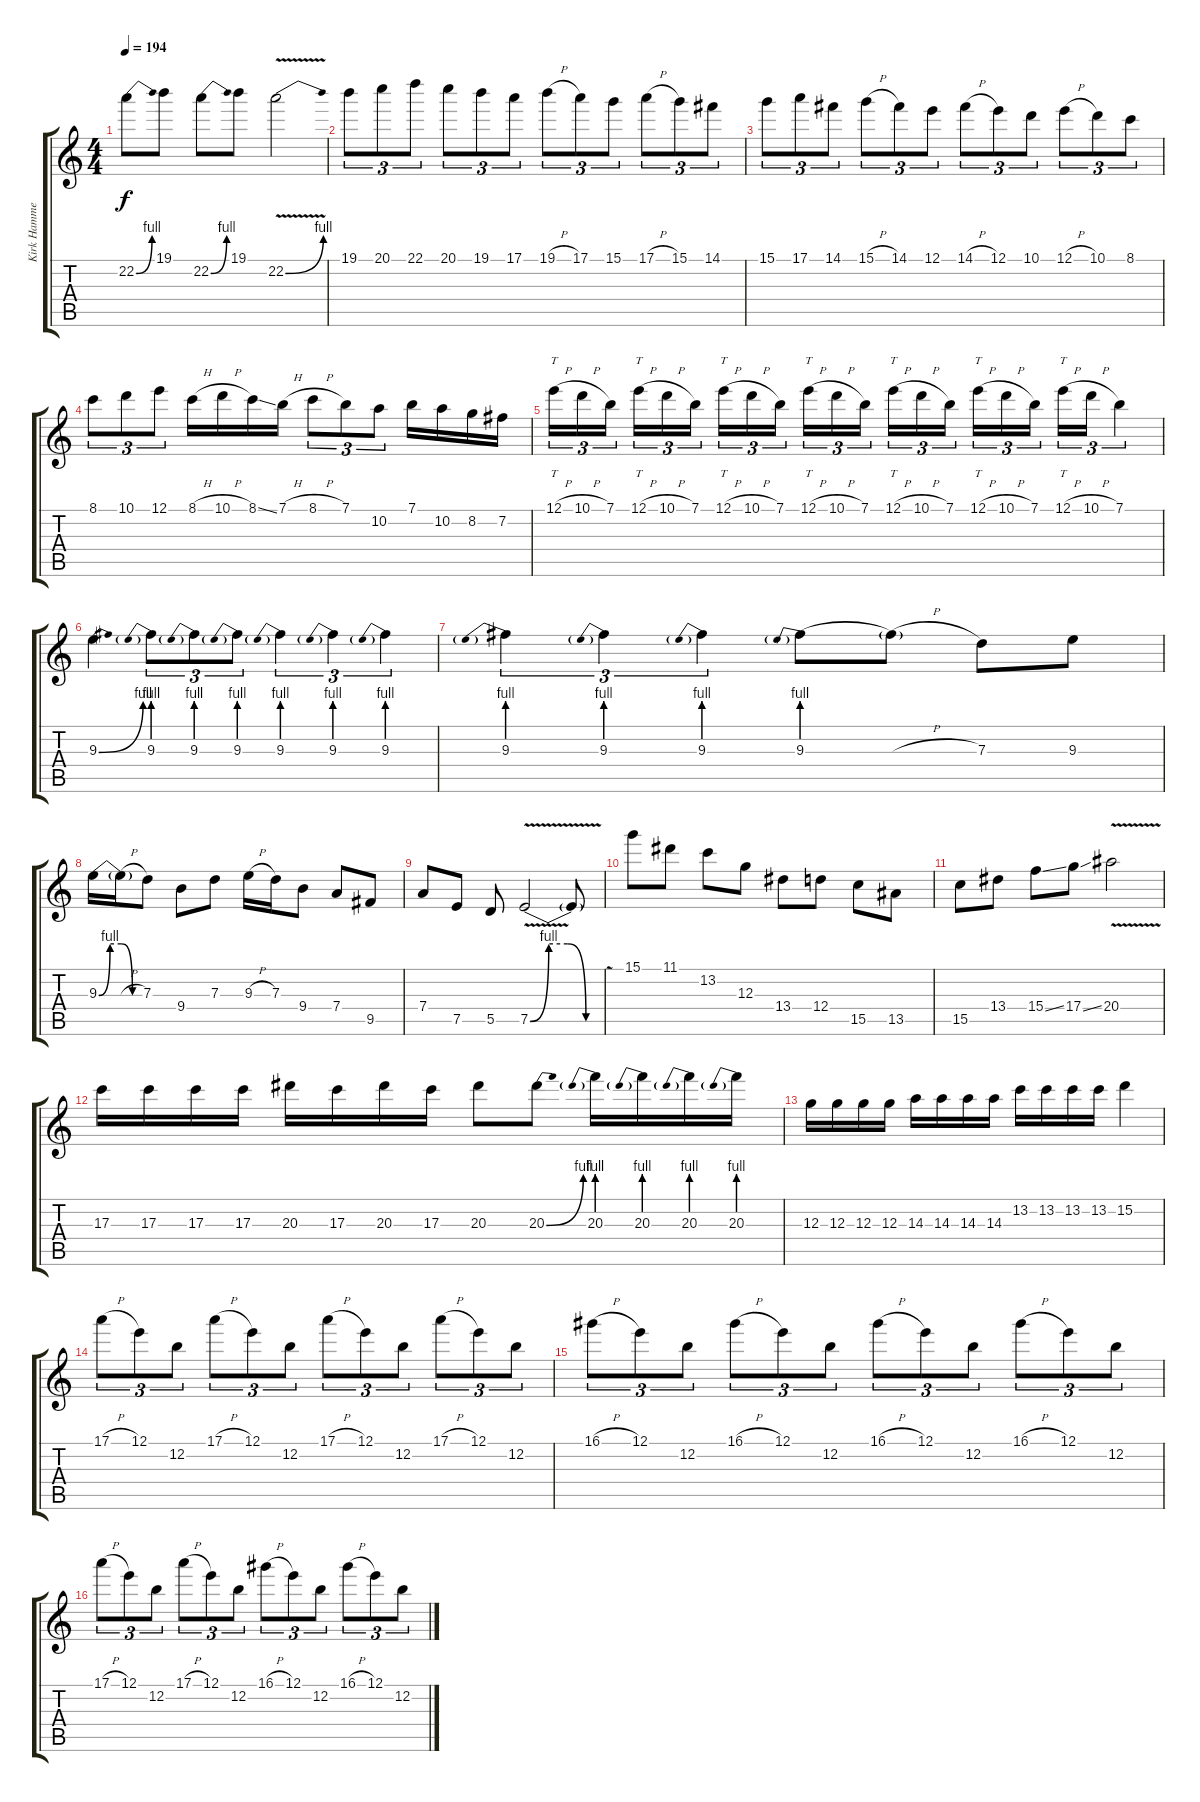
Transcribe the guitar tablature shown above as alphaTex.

\track ("Kirk Hammett (Lead Guitar)" "Kirk Hamme") {instrument distortionguitar}
\staff {score tabs}
\tuning (E4 B3 G3 D3 A2 E2) {hide}
\ts (4 4)
\tempo 194
\clef g2
\ks c
22.2{be (bend 0 0 60 4)}.8{dy f} 19.1.8 22.2{be (bend 0 0 60 4)}.8 19.1.8 22.2{be (bend 0 0 60 4) v}.2 |
19.1.8{tu (3 2)} 20.1.8{tu (3 2)} 22.1.8{tu (3 2)} 20.1.8{tu (3 2)} 19.1.8{tu (3 2)} 17.1.8{tu (3 2)} 19.1{h}.8{tu (3 2)} 17.1.8{tu (3 2)} 15.1.8{tu (3 2)} 17.1{h}.8{tu (3 2)} 15.1.8{tu (3 2)} 14.1.8{tu (3 2)} |
15.1.8{tu (3 2)} 17.1.8{tu (3 2)} 14.1.8{tu (3 2)} 15.1{h}.8{tu (3 2)} 14.1.8{tu (3 2)} 12.1.8{tu (3 2)} 14.1{h}.8{tu (3 2)} 12.1.8{tu (3 2)} 10.1.8{tu (3 2)} 12.1{h}.8{tu (3 2)} 10.1.8{tu (3 2)} 8.1.8{tu (3 2)} |
8.1.8{tu (3 2)} 10.1.8{tu (3 2)} 12.1.8{tu (3 2)} 8.1{h}.16 10.1{h}.16 8.1{ss}.16 7.1{h}.16 8.1{h}.8{tu (3 2)} 7.1.8{tu (3 2)} 10.2.8{tu (3 2)} 7.1.16 10.2.16 8.2.16 7.2.16 |
12.1{h}.16{tt tu (3 2)} 10.1{h}.16{tu (3 2)} 7.1.16{tu (3 2)} 12.1{h}.16{tt tu (3 2)} 10.1{h}.16{tu (3 2)} 7.1.16{tu (3 2)} 12.1{h}.16{tt tu (3 2)} 10.1{h}.16{tu (3 2)} 7.1.16{tu (3 2)} 12.1{h}.16{tt tu (3 2)} 10.1{h}.16{tu (3 2)} 7.1.16{tu (3 2)} 12.1{h}.16{tt tu (3 2)} 10.1{h}.16{tu (3 2)} 7.1.16{tu (3 2)} 12.1{h}.16{tt tu (3 2)} 10.1{h}.16{tu (3 2)} 7.1.16{tu (3 2)} 12.1{h}.16{tt tu (3 2)} 10.1{h}.16{tu (3 2)} 7.1.4{tu (3 2)} |
9.3{be (bend 0 0 60 4)}.4 9.3{be (prebend 0 4 60 4)}.8{tu (3 2)} 9.3{be (prebend 0 4 60 4)}.8{tu (3 2)} 9.3{be (prebend 0 4 60 4)}.8{tu (3 2)} 9.3{be (prebend 0 4 60 4)}.4{tu (3 2)} 9.3{be (prebend 0 4 60 4)}.4{tu (3 2)} 9.3{be (prebend 0 4 60 4)}.4{tu (3 2)} |
9.3{be (prebend 0 4 60 4)}.4{tu (3 2)} 9.3{be (prebend 0 4 60 4)}.4{tu (3 2)} 9.3{be (prebend 0 4 60 4)}.4{tu (3 2)} 9.3{be (prebend 0 4 60 4)}.8 9.3{h t}.8 7.3.8 9.3.8 |
9.3{be (custom 0 0 15 4 30 4 45 0 60 0)}.16 9.3{h t}.16 7.3.8 9.4.8 7.3.8 9.3{h}.16 7.3.16 9.4.8 7.4.8 9.5.8 |
7.4.8 7.5.8 5.5.8 7.5{be (custom 0 0 15 4 30 4 45 0 60 0) v}.2 7.5{v t}.8 |
15.1.8 11.1.8 13.2.8 12.3.8 13.4.8 12.4.8 15.5.8 13.5.8 |
15.5.8 13.4.8 15.4{ss}.8 17.4{ss}.8 20.4{v}.2 |
17.3.16 17.3.16 17.3.16 17.3.16 20.3.16 17.3.16 20.3.16 17.3.16 20.3.8 20.3{be (bend 0 0 60 4)}.8 20.3{be (prebend 0 4 60 4)}.16 20.3{be (prebend 0 4 60 4)}.16 20.3{be (prebend 0 4 60 4)}.16 20.3{be (prebend 0 4 60 4)}.16 |
12.3.16 12.3.16 12.3.16 12.3.16 14.3.16 14.3.16 14.3.16 14.3.16 13.2.16 13.2.16 13.2.16 13.2.16 15.2.4 |
17.1{h}.8{tu (3 2)} 12.1.8{tu (3 2)} 12.2.8{tu (3 2)} 17.1{h}.8{tu (3 2)} 12.1.8{tu (3 2)} 12.2.8{tu (3 2)} 17.1{h}.8{tu (3 2)} 12.1.8{tu (3 2)} 12.2.8{tu (3 2)} 17.1{h}.8{tu (3 2)} 12.1.8{tu (3 2)} 12.2.8{tu (3 2)} |
16.1{h}.8{tu (3 2)} 12.1.8{tu (3 2)} 12.2.8{tu (3 2)} 16.1{h}.8{tu (3 2)} 12.1.8{tu (3 2)} 12.2.8{tu (3 2)} 16.1{h}.8{tu (3 2)} 12.1.8{tu (3 2)} 12.2.8{tu (3 2)} 16.1{h}.8{tu (3 2)} 12.1.8{tu (3 2)} 12.2.8{tu (3 2)} |
17.1{h}.8{tu (3 2)} 12.1.8{tu (3 2)} 12.2.8{tu (3 2)} 17.1{h}.8{tu (3 2)} 12.1.8{tu (3 2)} 12.2.8{tu (3 2)} 16.1{h}.8{tu (3 2)} 12.1.8{tu (3 2)} 12.2.8{tu (3 2)} 16.1{h}.8{tu (3 2)} 12.1.8{tu (3 2)} 12.2.8{tu (3 2)}
